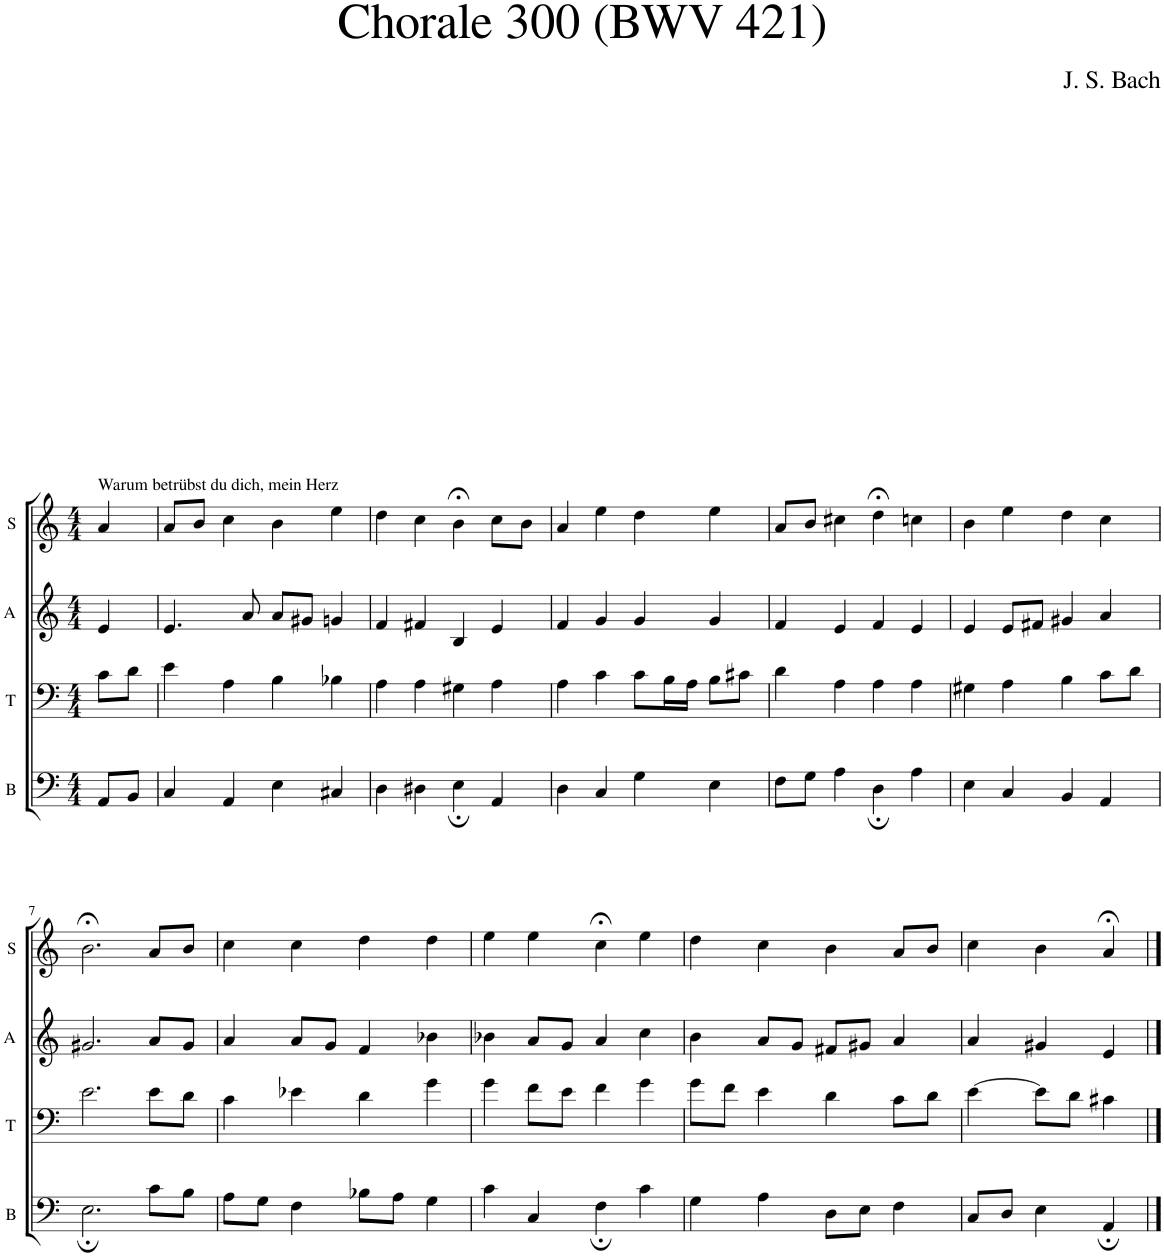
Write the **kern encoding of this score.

**kern	**kern	**kern	**kern
*part4	*part3	*part2	*part1
*staff4	*staff3	*staff2	*staff1
*I"B	*I"T	*I"A	*I"S
*I'B	*I'T	*I'A	*I'S
*clefF4	*clefF4	*clefG2	*clefG2
*k[]	*k[]	*k[]	*k[]
*M4/4	*M4/4	*M4/4	*M4/4
=1	=1	=1	=1
!	!	!	!LO:TX:a:t=Warum betrübst du dich, mein Herz
8AA/L	8c\L	4e/	4a/
8BB/J	8d\J	.	.
=2	=2	=2	=2
4C/	4e\	4.e/	8a/L
.	.	.	8b/J
4AA/	4A\	.	4cc\
.	.	8a/	.
4E\	4B\	8a/L	4b\
.	.	8g#X/J	.
4C#X/	4B-X\	4gn/	4ee\
=3	=3	=3	=3
4D\	4A\	4f/	4dd\
4D#X\	4A\	4f#X/	4cc\
4E;\	4G#X\	4B/	4b;<\
4AA/	4A\	4e/	8cc\L
.	.	.	8b\J
=4	=4	=4	=4
4D\	4A\	4f/	4a/
4C/	4c\	4g/	4ee\
4G\	8c\L	4g/	4dd\
.	16B\L	.	.
.	16A\JJ	.	.
4E\	8B\L	4g/	4ee\
.	8c#X\J	.	.
=5	=5	=5	=5
8F\L	4d\	4f/	8a/L
8G\J	.	.	8b/J
4A\	4A\	4e/	4cc#X\
4D;\	4A\	4f/	4dd;<\
4A\	4A\	4e/	4ccn\
=6	=6	=6	=6
4E\	4G#X\	4e/	4b\
4C/	4A\	8e/L	4ee\
.	.	8f#X/J	.
4BB/	4B\	4g#X/	4dd\
4AA/	8c\L	4a/	4cc\
.	8d\J	.	.
!!LO:LB:g=z
=7	=7	=7	=7
2.E;\	2.e\	2.g#X/	2.b;<\
8c\L	8e\L	8a/L	8a/L
8B\J	8d\J	8g#/J	8b/J
=8	=8	=8	=8
8A\L	4c\	4a/	4cc\
8G\J	.	.	.
4F\	4e-X\	8a/L	4cc\
.	.	8g/J	.
8B-X\L	4d\	4f/	4dd\
8A\J	.	.	.
4G\	4g\	4b-X\	4dd\
=9	=9	=9	=9
4c\	4g\	4b-X\	4ee\
4C/	8f\L	8a/L	4ee\
.	8e\J	8g/J	.
4F;\	4f\	4a/	4cc;<\
4c\	4g\	4cc\	4ee\
=10	=10	=10	=10
4G\	8g\L	4b\	4dd\
.	8f\J	.	.
4A\	4e\	8a/L	4cc\
.	.	8g/J	.
8D\L	4d\	8f#X/L	4b\
8E\J	.	8g#X/J	.
4F\	8c\L	4a/	8a/L
.	8d\J	.	8b/J
=11	=11	=11	=11
8C/L	[4e\	4a/	4cc\
8D/J	.	.	.
4E\	8e\L]	4g#X/	4b\
.	8d\J	.	.
4AA;/	4c#X\	4e/	4a;</
==	==	==	==
*-	*-	*-	*-
